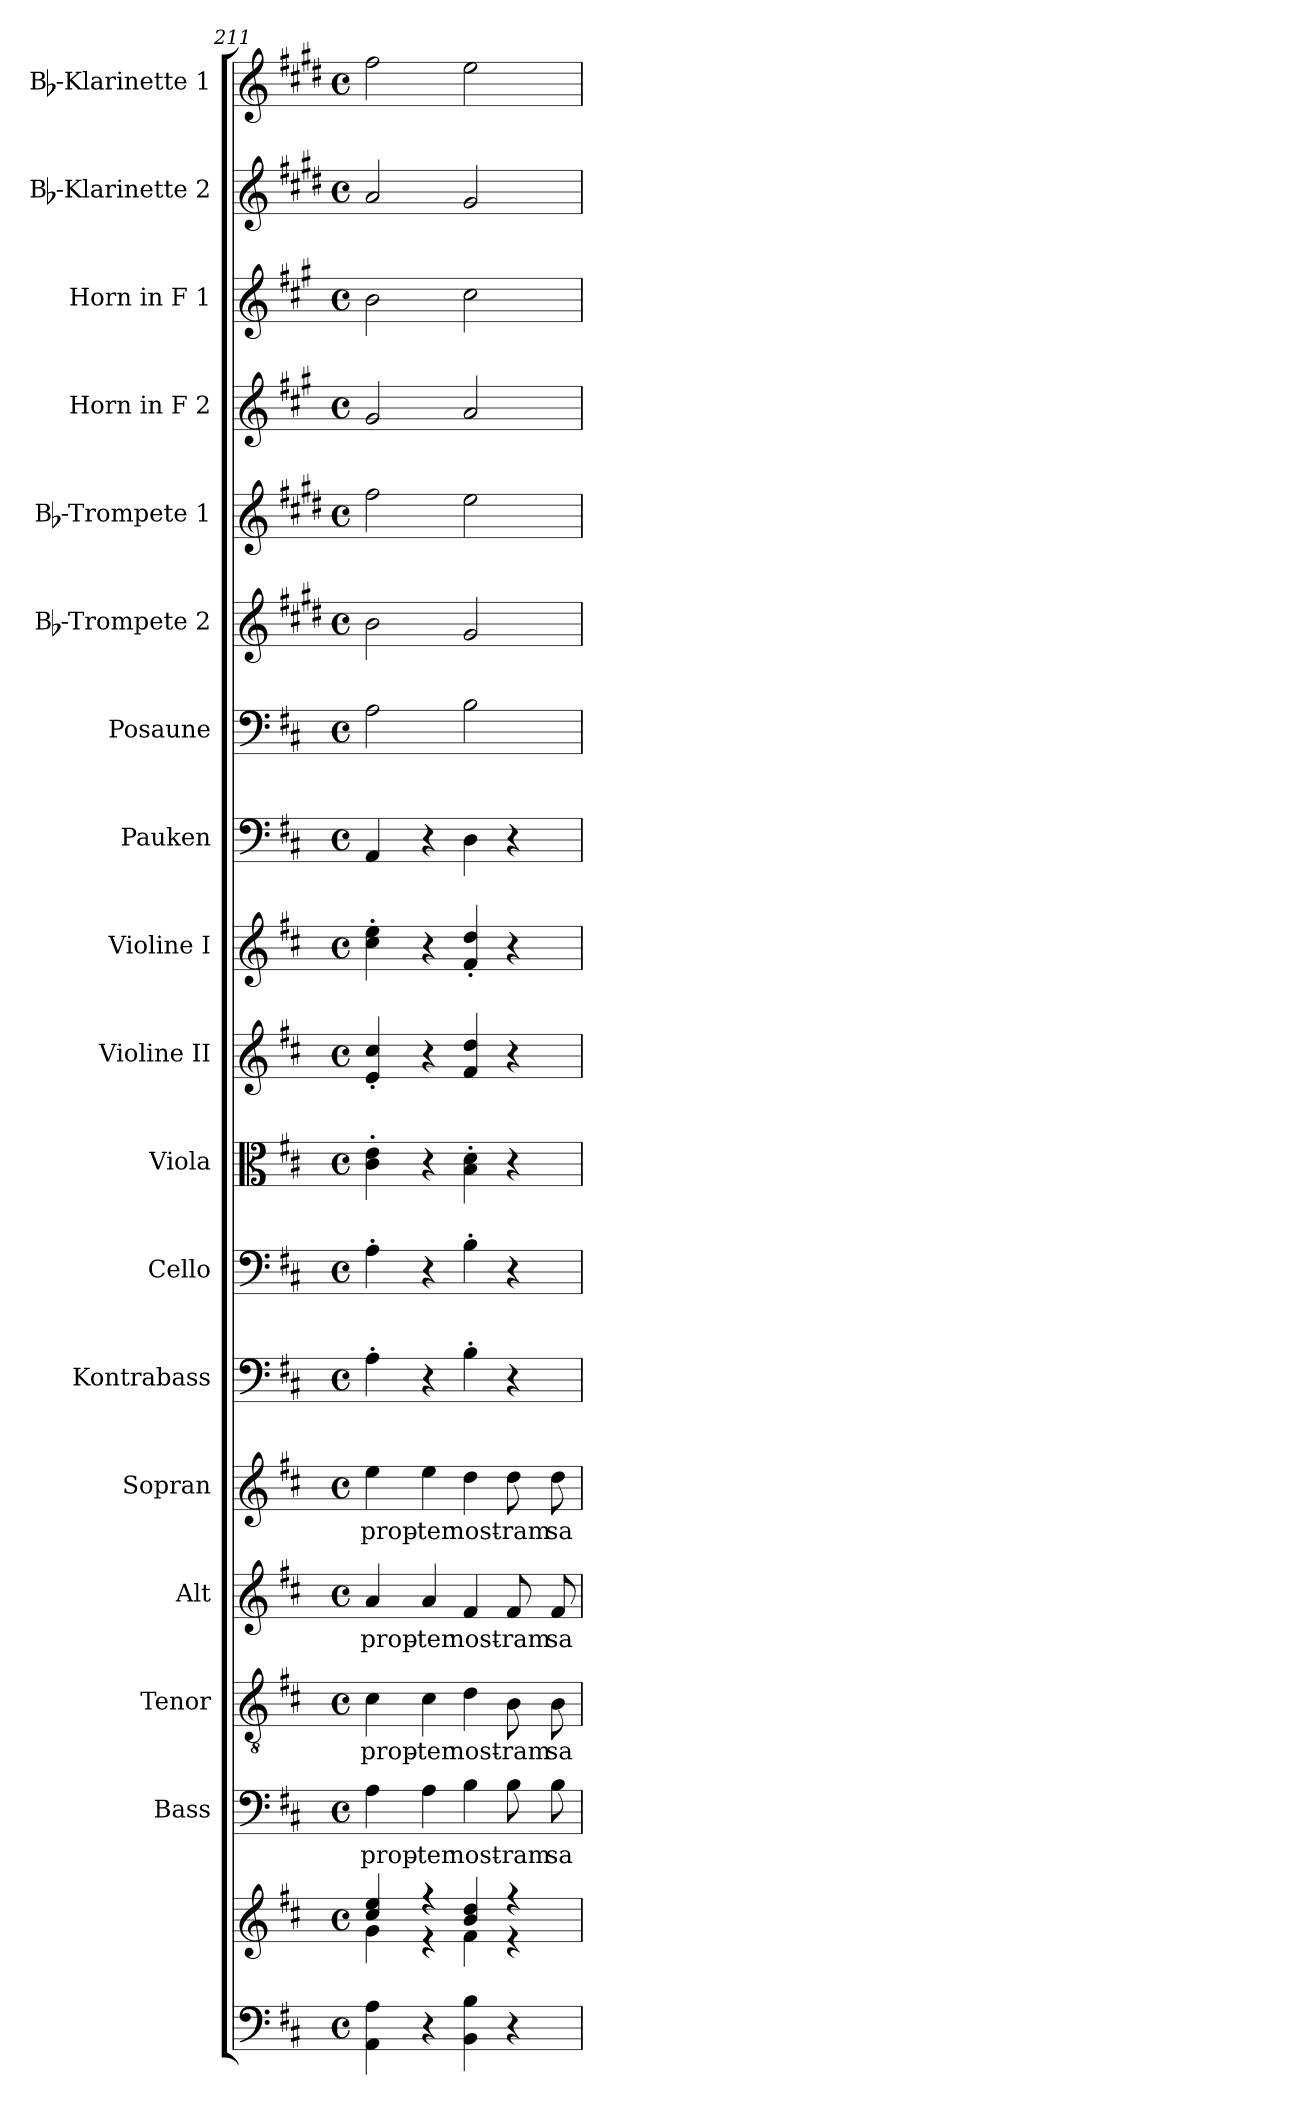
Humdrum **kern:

**kern	**kern	**kern	**text	**kern	**text	**kern	**text	**kern	**text	**kern	**kern	**kern	**kern	**kern	**kern	**kern	**kern	**kern	**kern	**kern	**kern	**kern
*part18	*part18	*part17	*part17	*part16	*part16	*part15	*part15	*part14	*part14	*part13	*part12	*part11	*part10	*part9	*part8	*part7	*part6	*part5	*part4	*part3	*part2	*part1
*staff19	*staff18	*staff17	*staff17	*staff16	*staff16	*staff15	*staff15	*staff14	*staff14	*staff13	*staff12	*staff11	*staff10	*staff9	*staff8	*staff7	*staff6	*staff5	*staff4	*staff3	*staff2	*staff1
*	*	*I"Bass	*	*I"Tenor	*	*I"Alt	*	*I"Sopran	*	*I"Kontrabass	*I"Cello	*I"Viola	*I"Violine II	*I"Violine I	*I"Pauken	*I"Posaune	*I"Bb-Trompete 2	*I"Bb-Trompete 1	*I"Horn in F 2	*I"Horn in F 1	*I"Bb-Klarinette 2	*I"Bb-Klarinette 1
*	*	*I'B.	*	*I'T.	*	*I'A.	*	*I'S.	*	*I'Kb.	*	*I'Vla.	*I'Vl. II	*I'Vl. I	*I'Pk.	*I'Pos.	*I'Bb Trp. 2	*I'Bb Trp. 1	*	*	*I'Bb Kl. 2	*I'Bb Kl. 1
*clefF4	*clefG2	*clefF4	*	*clefGv2	*	*clefG2	*	*clefG2	*	*clefF4	*clefF4	*clefC3	*clefG2	*clefG2	*clefF4	*clefF4	*clefG2	*clefG2	*clefG2	*clefG2	*clefG2	*clefG2
*	*	*	*	*	*	*	*	*	*	*ITrd7c12	*	*	*	*	*	*	*ITrd1c2	*ITrd1c2	*ITrd4c7	*ITrd4c7	*ITrd1c2	*ITrd1c2
*k[f#c#]	*k[f#c#]	*k[f#c#]	*	*k[f#c#]	*	*k[f#c#]	*	*k[f#c#]	*	*k[f#c#]	*k[f#c#]	*k[f#c#]	*k[f#c#]	*k[f#c#]	*k[f#c#]	*k[f#c#]	*k[f#c#]	*k[f#c#]	*k[f#c#]	*k[f#c#]	*k[f#c#]	*k[f#c#]
*D:	*D:	*D:	*	*D:	*	*D:	*	*D:	*	*D:	*D:	*D:	*D:	*D:	*D:	*D:	*D:	*D:	*D:	*D:	*D:	*D:
*M4/4	*M4/4	*M4/4	*	*M4/4	*	*M4/4	*	*M4/4	*	*M4/4	*M4/4	*M4/4	*M4/4	*M4/4	*M4/4	*M4/4	*M4/4	*M4/4	*M4/4	*M4/4	*M4/4	*M4/4
*met(c)	*met(c)	*met(c)	*	*met(c)	*	*met(c)	*	*met(c)	*	*met(c)	*met(c)	*met(c)	*met(c)	*met(c)	*met(c)	*met(c)	*met(c)	*met(c)	*met(c)	*met(c)	*met(c)	*met(c)
=211	=211	=211	=211	=211	=211	=211	=211	=211	=211	=211	=211	=211	=211	=211	=211	=211	=211	=211	=211	=211	=211	=211
*	*^	*	*	*	*	*	*	*	*	*	*	*	*	*	*	*	*	*	*	*	*	*
!	!	!	!	!LO:LY:b	!	!LO:LY:b	!	!LO:LY:b	!	!LO:LY:b	!	!	!	!	!	!	!	!	!	!	!	!	!
4AA\ 4A\	4cc#/ 4ee/	4g\	4A\	prop-	4c#\	prop-	4a/	prop-	4ee\	prop-	4AA'>\	4A'>\	4c#\'> 4e\'>	4e/'< 4cc#/'<	4cc#\'> 4ee\'>	4AA/	2A\	2a\	2ee\	2c#/	2e\	2g/	2ee\
!	!	!	!	!LO:LY:b	!	!LO:LY:b	!	!LO:LY:b	!	!LO:LY:b	!	!	!	!	!	!	!	!	!	!	!	!	!
4r	4r	4r	4A\	-ter	4c#\	-ter	4a/	-ter	4ee\	-ter	4r	4r	4r	4r	4r	4r	.	.	.	.	.	.	.
!	!	!	!	!LO:LY:b	!	!LO:LY:b	!	!LO:LY:b	!	!LO:LY:b	!	!	!	!	!	!	!	!	!	!	!	!	!
4BB\ 4B\	4b/ 4dd/	4f#\	4B\	nost-	4d\	nost-	4f#/	nost-	4dd\	nost-	4BB'>\	4B'>\	4B\'> 4d\'>	4f#/ 4dd/	4f#/'< 4dd/'<	4D\	2B\	2f#/	2dd\	2d/	2f#\	2f#/	2dd\
!	!	!	!	!LO:LY:b	!	!LO:LY:b	!	!LO:LY:b	!	!LO:LY:b	!	!	!	!	!	!	!	!	!	!	!	!	!
4r	4r	4r	8B\	-ram	8B\	-ram	8f#/	-ram	8dd\	-ram	4r	4r	4r	4r	4r	4r	.	.	.	.	.	.	.
!	!	!	!	!LO:LY:b	!	!LO:LY:b	!	!LO:LY:b	!	!LO:LY:b	!	!	!	!	!	!	!	!	!	!	!	!	!
.	.	.	8B\	sa-	8B\	sa-	8f#/	sa-	8dd\	sa-	.	.	.	.	.	.	.	.	.	.	.	.	.
*	*v	*v	*	*	*	*	*	*	*	*	*	*	*	*	*	*	*	*	*	*	*	*	*
=	=	=	=	=	=	=	=	=	=	=	=	=	=	=	=	=	=	=	=	=	=	=
*-	*-	*-	*-	*-	*-	*-	*-	*-	*-	*-	*-	*-	*-	*-	*-	*-	*-	*-	*-	*-	*-	*-
